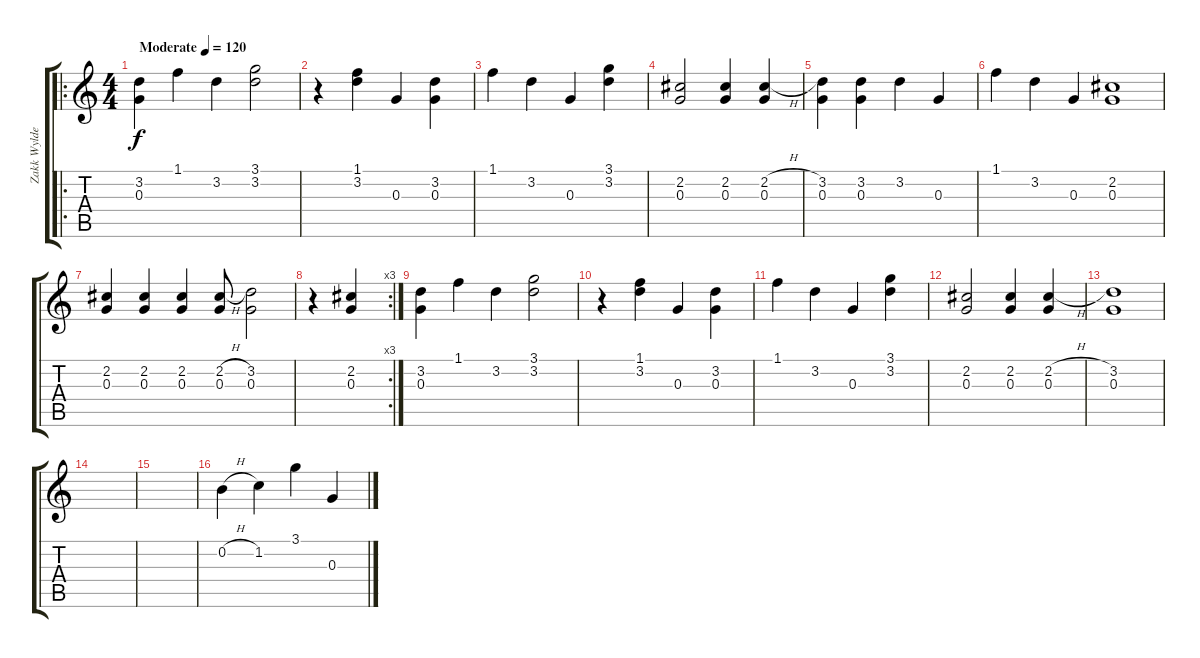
\track ("Zakk Wylde Guitar 1" "Zakk Wylde") {instrument acousticguitarsteel}
\staff {score tabs}
\tuning (E4 B3 G3 D3 A2 E2) {hide}
\ro
\ts (4 4)
\tempo (120 "Moderate")
\clef g2
\ks c
(3.2 0.3).4{dy f instrument acousticguitarsteel} 1.1.4 3.2.4 (3.1 3.2).2 |
r.4 (1.1 3.2).4 0.3.4 (3.2 0.3).4 |
1.1.4 3.2.4 0.3.4 (3.1 3.2).4 |
(2.2 0.3).2 (2.2 0.3).4 (2.2{h} 0.3).4 |
(3.2 0.3).4 (3.2 0.3).4 3.2.4 0.3.4 |
1.1.4 3.2.4 0.3.4 (2.2 0.3).1 |
(2.2 0.3).4 (2.2 0.3).4 (2.2 0.3).4 (2.2{h} 0.3).8 (3.2 0.3).2 |
\rc 3
r.4 (2.2 0.3).4 |
(3.2 0.3).4 1.1.4 3.2.4 (3.1 3.2).2 |
r.4 (1.1 3.2).4 0.3.4 (3.2 0.3).4 |
1.1.4 3.2.4 0.3.4 (3.1 3.2).4 |
(2.2 0.3).2 (2.2 0.3).4 (2.2{h} 0.3).4 |
(3.2 0.3).1 |
|
|
0.2{h}.4 1.2.4 3.1.4 0.3{h}.4
